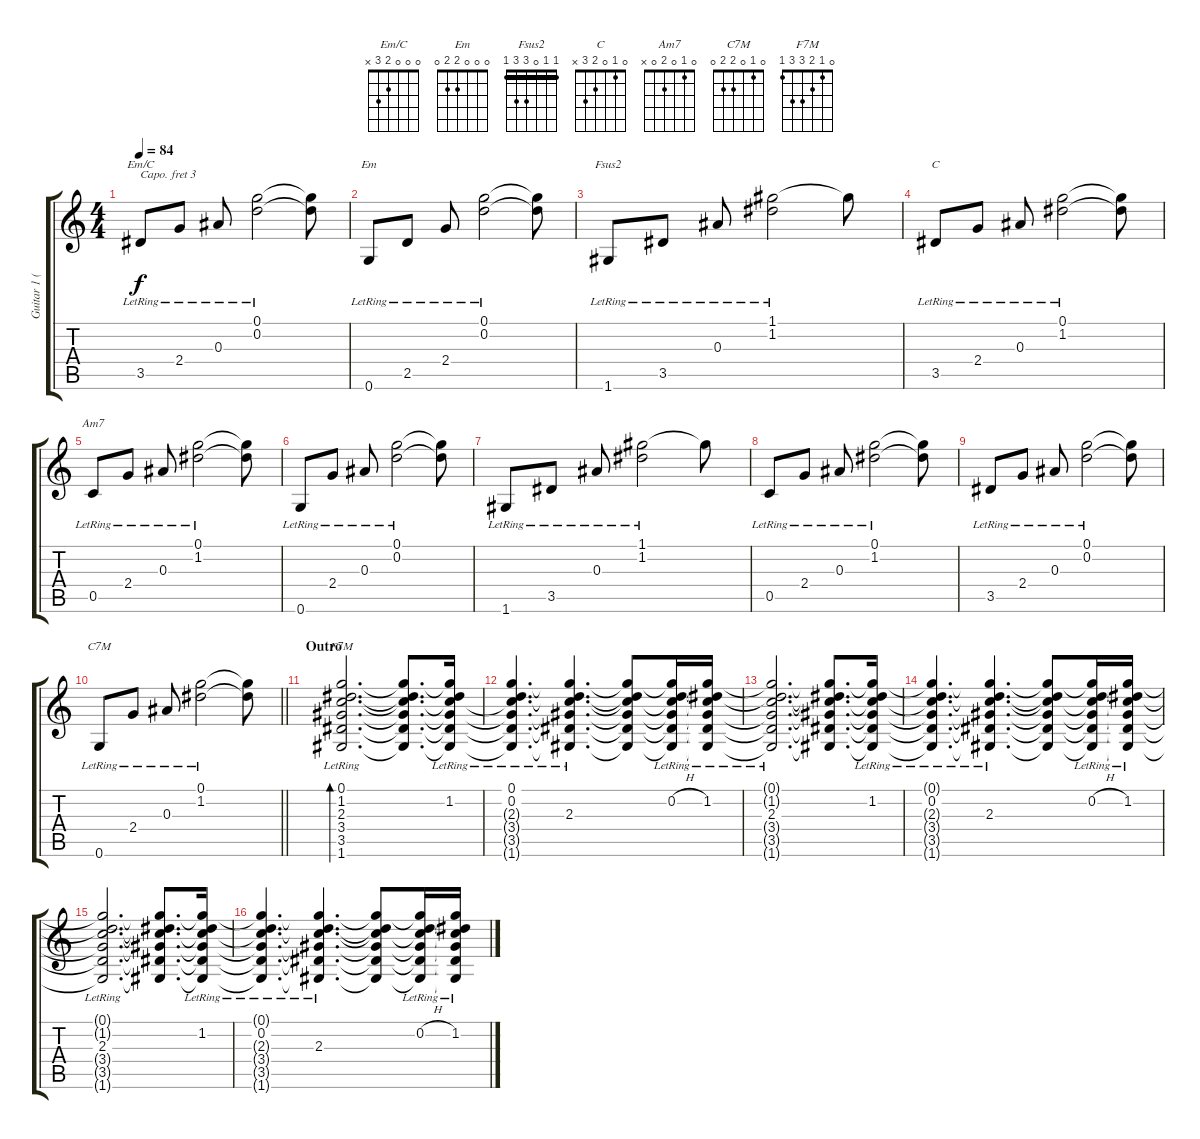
\track ("Guitar 1 (Clean w/ Capo on 3rd Fret)" "Guitar 1 (") {instrument electricguitarjazz}
\staff {score tabs}
\capo 3
\tuning (E4 B3 G3 D3 A2 E2) {hide}
\chord ("Em/C" 0 0 0 2 3 x)
\chord ("Em" 0 0 0 2 2 0)
\chord ("Fsus2" 1 1 0 3 3 1) {barre 1}
\chord ("C" 0 1 0 2 3 x)
\chord ("Am7" 0 1 0 2 0 x)
\chord ("C7M" 0 1 0 2 2 0)
\chord ("F7M" 0 1 2 3 3 1)
\ts (4 4)
\tempo 84
\clef g2
\ks c
3.5{lr}.8{ch "Em/C" dy f} 2.4{lr}.8 0.3{lr}.8 (0.1{lr} 0.2{lr}).2 (0.1{t} 0.2{t}).8 |
0.6{lr}.8{ch "Em"} 2.5{lr}.8 2.4{lr}.8 (0.1{lr} 0.2{lr}).2 (0.1{t} 0.2{t}).8 |
1.6{lr}.8{ch "Fsus2"} 3.5{lr}.8 0.3{lr}.8 (1.1{lr} 1.2{lr}).2 1.1{t}.8 |
3.5{lr}.8{ch "C"} 2.4{lr}.8 0.3{lr}.8 (0.1{lr} 1.2{lr}).2 (0.1{t} 1.2{t}).8 |
0.5{lr}.8{ch "Am7"} 2.4{lr}.8 0.3{lr}.8 (0.1{lr} 1.2{lr}).2 (0.1{t} 1.2{t}).8 |
0.6{lr}.8 2.4{lr}.8 0.3{lr}.8 (0.1{lr} 0.2{lr}).2 (0.1{t} 0.2{t}).8 |
1.6{lr}.8 3.5{lr}.8 0.3{lr}.8 (1.1{lr} 1.2{lr}).2 1.1{t}.8 |
0.5{lr}.8 2.4{lr}.8 0.3{lr}.8 (0.1{lr} 1.2{lr}).2 (0.1{t} 1.2{t}).8 |
3.5{lr}.8 2.4{lr}.8 0.3{lr}.8 (0.1{lr} 0.2{lr}).2 (0.1{t} 0.2{t}).8 |
\barLineRight lightlight
0.6{lr}.8{ch "C7M"} 2.4{lr}.8 0.3{lr}.8 (0.1{lr} 1.2{lr}).2 (0.1{t} 1.2{t}).8 |
\section ("" "Outro")
(0.1{lr} 1.2{lr} 2.3{lr} 3.4{lr} 3.5{lr} 1.6{lr}).2{d bd 120 ch "F7M"} (0.1{t} 1.2{t} 2.3{t} 3.4{t} 3.5{t} 1.6{t}).8{d} (0.1{t} 1.2{lr} 2.3{t} 3.4{t} 3.5{t} 1.6{t}).16 |
(0.1{lr} 0.2{lr} 2.3{t} 3.4{t} 3.5{t} 1.6{t}).4{d} (0.1{t} 0.2{t} 2.3{lr} 3.4{t} 3.5{t} 1.6{t}).4{d} (0.1{t} 0.2{t} 2.3{t} 3.4{t} 3.5{t} 1.6{t}).8 (0.1{t} 0.2{h lr} 2.3{t} 3.4{t} 3.5{t} 1.6{t}).16 (0.1{t} 1.2{lr} 2.3{t} 3.4{t} 3.5{t} 1.6{t}).16 |
(0.1{t} 1.2{t} 2.3{lr} 3.4{t} 3.5{t} 1.6{t}).2{d} (0.1{t} 1.2{t} 2.3{t} 3.4{t} 3.5{t} 1.6{t}).8{d} (0.1{t} 1.2{lr} 2.3{t} 3.4{t} 3.5{t} 1.6{t}).16 |
(0.1{t} 0.2{lr} 2.3{t} 3.4{t} 3.5{t} 1.6{t}).4{d} (0.1{t} 0.2{t} 2.3{lr} 3.4{t} 3.5{t} 1.6{t}).4{d} (0.1{t} 0.2{t} 2.3{t} 3.4{t} 3.5{t} 1.6{t}).8 (0.1{t} 0.2{h lr} 2.3{t} 3.4{t} 3.5{t} 1.6{t}).16 (0.1{t} 1.2{lr} 2.3{t} 3.4{t} 3.5{t} 1.6{t}).16 |
(0.1{t} 1.2{t} 2.3{lr} 3.4{t} 3.5{t} 1.6{t}).2{d} (0.1{t} 1.2{t} 2.3{t} 3.4{t} 3.5{t} 1.6{t}).8{d} (0.1{t} 1.2{lr} 2.3{t} 3.4{t} 3.5{t} 1.6{t}).16 |
(0.1{t} 0.2{lr} 2.3{t} 3.4{t} 3.5{t} 1.6{t}).4{d} (0.1{t} 0.2{t} 2.3{lr} 3.4{t} 3.5{t} 1.6{t}).4{d} (0.1{t} 0.2{t} 2.3{t} 3.4{t} 3.5{t} 1.6{t}).8 (0.1{t} 0.2{h lr} 2.3{t} 3.4{t} 3.5{t} 1.6{t}).16 (0.1{t} 1.2{lr} 2.3{t} 3.4{t} 3.5{t} 1.6{t}).16
